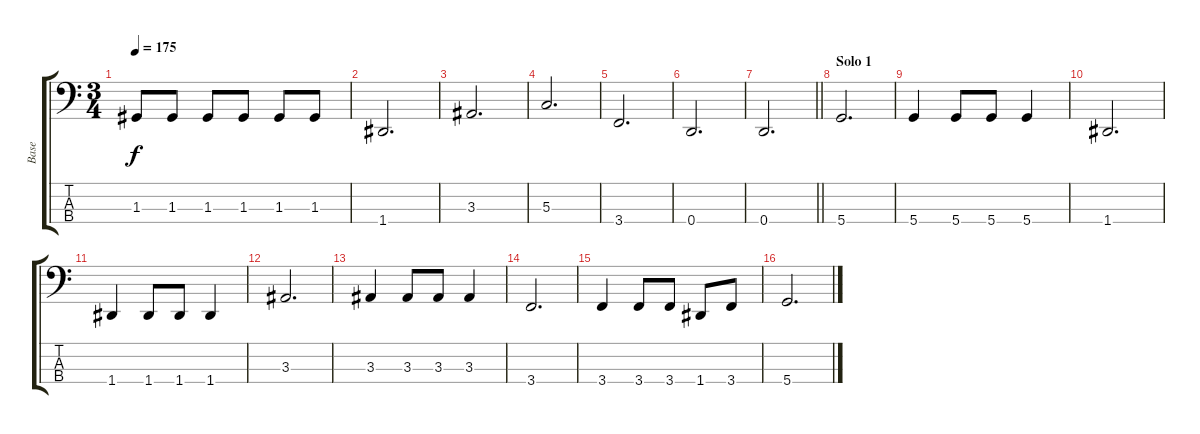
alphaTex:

\track ("Base" "Base") {instrument electricbasspick}
\staff {score tabs}
\tuning (F2 C2 G1 D1) {hide}
\ts (3 4)
\tempo 175
\clef f4
\ks c
1.3.8{dy f} 1.3.8 1.3.8 1.3.8 1.3.8 1.3.8 |
1.4.2{d} |
3.3.2{d} |
5.3.2{d} |
3.4.2{d} |
0.4.2{d} |
\barLineRight lightlight
0.4.2{d} |
\section ("" "Solo 1")
5.4.2{d} |
5.4.4 5.4.8 5.4.8 5.4.4 |
1.4.2{d} |
1.4.4 1.4.8 1.4.8 1.4.4 |
3.3.2{d} |
3.3.4 3.3.8 3.3.8 3.3.4 |
3.4.2{d} |
3.4.4 3.4.8 3.4.8 1.4.8 3.4.8 |
5.4.2{d}
